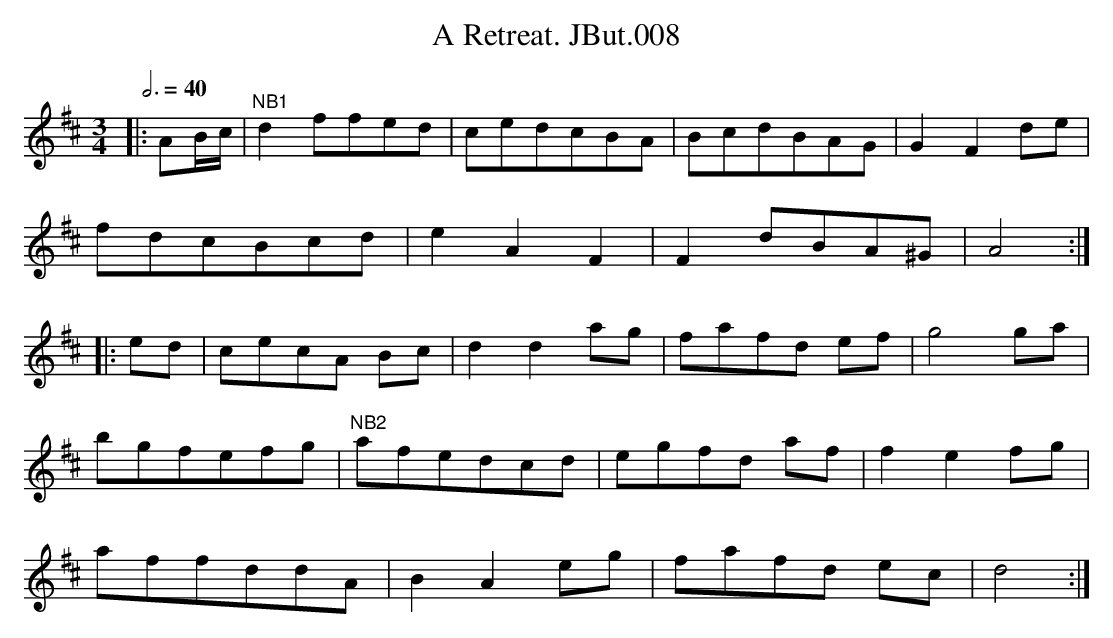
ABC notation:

X:1
T:Retreat. JBut.008, A
M:3/4
L:1/8
Q:3/4=40
K:D
|:AB/c/|"^NB1"d2ffed|cedcBA|BcdBAG|G2F2de|
fdcBcd|e2A2F2|F2dBA^G|A4:|
|:ed|cecA Bc|d2d2ag|fafd ef|g4ga|
bgfefg|"NB2"afedcd|egfd af|f2e2fg|
affddA|B2A2eg|fafd ec|d4:|
